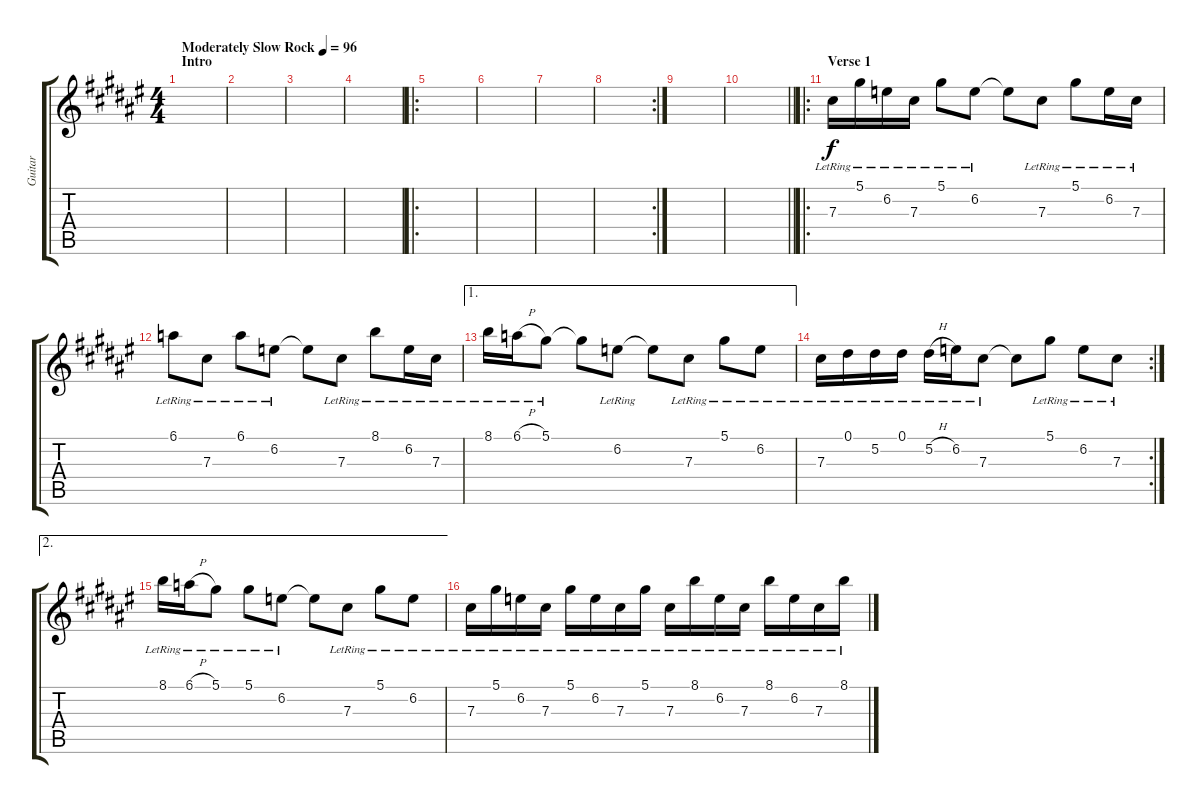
\track ("Guitar" "Guitar") {instrument overdrivenguitar}
\staff {score tabs}
\tuning (Eb4 Bb3 Gb3 Db3 Ab3 Db2) {hide}
\ts (4 4)
\section ("" "Intro")
\tempo (96 "Moderately Slow Rock")
\clef g2
\ks d#minor
|
|
|
|
\ro
|
|
|
\rc 2
|
|
\barLineRight lightlight
|
\ro
\section ("" "Verse 1")
7.3{lr}.16{volume 7 instrument electricguitarclean} 5.1{lr}.16 6.2{lr}.16 7.3{lr}.16 5.1{lr}.8 6.2{lr}.8 6.2{t}.8 7.3{lr}.8 5.1{lr}.8 6.2{lr}.16 7.3{lr}.16 |
6.1{lr}.8 7.3{lr}.8 6.1{lr}.8 6.2{lr}.8 6.2{t}.8 7.3{lr}.8 8.1{lr}.8 6.2{lr}.16 7.3{lr}.16 |
\ae 1
8.1{lr}.16 6.1{h lr}.16 5.1{lr}.8 5.1{t}.8 6.2{lr}.8 6.2{t}.8 7.3{lr}.8 5.1{lr}.8 6.2{lr}.8 |
\rc 2
7.3{lr}.16 0.1{lr}.16 5.2{lr}.16 0.1{lr}.16 5.2{h lr}.16 6.2{lr}.16 7.3{lr}.8 7.3{t}.8 5.1{lr}.8 6.2{lr}.8 7.3{lr}.8 |
\ae 2
8.1{lr}.16 6.1{h lr}.16 5.1{lr}.8 5.1{lr}.8 6.2{lr}.8 6.2{t}.8 7.3{lr}.8 5.1{lr}.8 6.2{lr}.8 |
7.3{lr}.16 5.1{lr}.16 6.2{lr}.16 7.3{lr}.16 5.1{lr}.16 6.2{lr}.16 7.3{lr}.16 5.1{lr}.16 7.3{lr}.16 8.1{lr}.16 6.2{lr}.16 7.3{lr}.16 8.1{lr}.16 6.2{lr}.16 7.3{lr}.16 8.1{lr}.16
